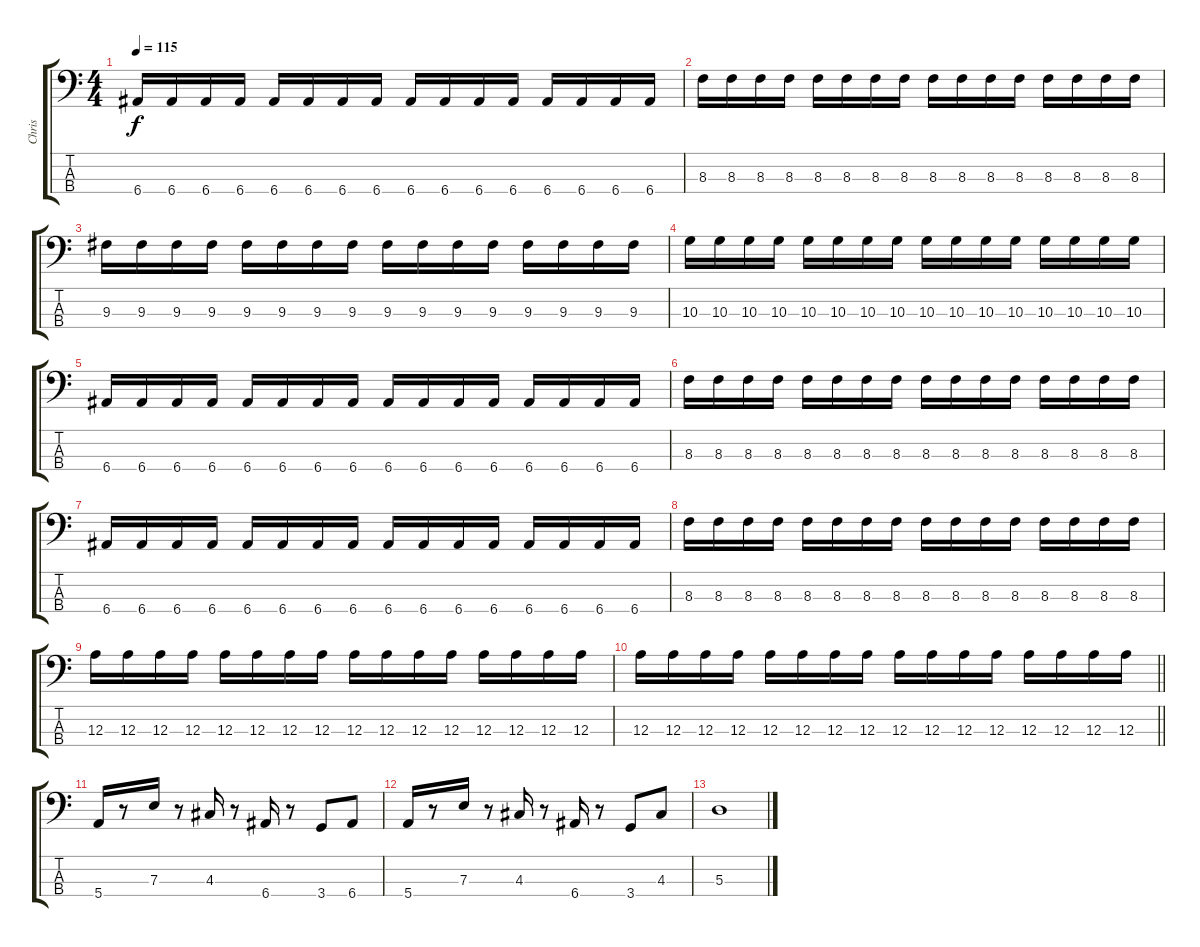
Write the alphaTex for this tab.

\track ("Chris" "Chris") {instrument electricbassfinger}
\staff {score tabs}
\tuning (G2 D2 A1 E1) {hide}
\ts (4 4)
\tempo 115
\clef f4
\ks c
6.4.16{dy f} 6.4.16 6.4.16 6.4.16 6.4.16 6.4.16 6.4.16 6.4.16 6.4.16 6.4.16 6.4.16 6.4.16 6.4.16 6.4.16 6.4.16 6.4.16 |
8.3.16 8.3.16 8.3.16 8.3.16 8.3.16 8.3.16 8.3.16 8.3.16 8.3.16 8.3.16 8.3.16 8.3.16 8.3.16 8.3.16 8.3.16 8.3.16 |
9.3.16 9.3.16 9.3.16 9.3.16 9.3.16 9.3.16 9.3.16 9.3.16 9.3.16 9.3.16 9.3.16 9.3.16 9.3.16 9.3.16 9.3.16 9.3.16 |
10.3.16 10.3.16 10.3.16 10.3.16 10.3.16 10.3.16 10.3.16 10.3.16 10.3.16 10.3.16 10.3.16 10.3.16 10.3.16 10.3.16 10.3.16 10.3.16 |
6.4.16 6.4.16 6.4.16 6.4.16 6.4.16 6.4.16 6.4.16 6.4.16 6.4.16 6.4.16 6.4.16 6.4.16 6.4.16 6.4.16 6.4.16 6.4.16 |
8.3.16 8.3.16 8.3.16 8.3.16 8.3.16 8.3.16 8.3.16 8.3.16 8.3.16 8.3.16 8.3.16 8.3.16 8.3.16 8.3.16 8.3.16 8.3.16 |
6.4.16 6.4.16 6.4.16 6.4.16 6.4.16 6.4.16 6.4.16 6.4.16 6.4.16 6.4.16 6.4.16 6.4.16 6.4.16 6.4.16 6.4.16 6.4.16 |
8.3.16 8.3.16 8.3.16 8.3.16 8.3.16 8.3.16 8.3.16 8.3.16 8.3.16 8.3.16 8.3.16 8.3.16 8.3.16 8.3.16 8.3.16 8.3.16 |
12.3.16 12.3.16 12.3.16 12.3.16 12.3.16 12.3.16 12.3.16 12.3.16 12.3.16 12.3.16 12.3.16 12.3.16 12.3.16 12.3.16 12.3.16 12.3.16 |
\barLineRight lightlight
12.3.16 12.3.16 12.3.16 12.3.16 12.3.16 12.3.16 12.3.16 12.3.16 12.3.16 12.3.16 12.3.16 12.3.16 12.3.16 12.3.16 12.3.16 12.3.16 |
5.4.16 r.8 7.3.16 r.8 4.3.16 r.8 6.4.16 r.8 3.4.8 6.4.8 |
5.4.16 r.8 7.3.16 r.8 4.3.16 r.8 6.4.16 r.8 3.4.8 4.3.8 |
5.3.1
